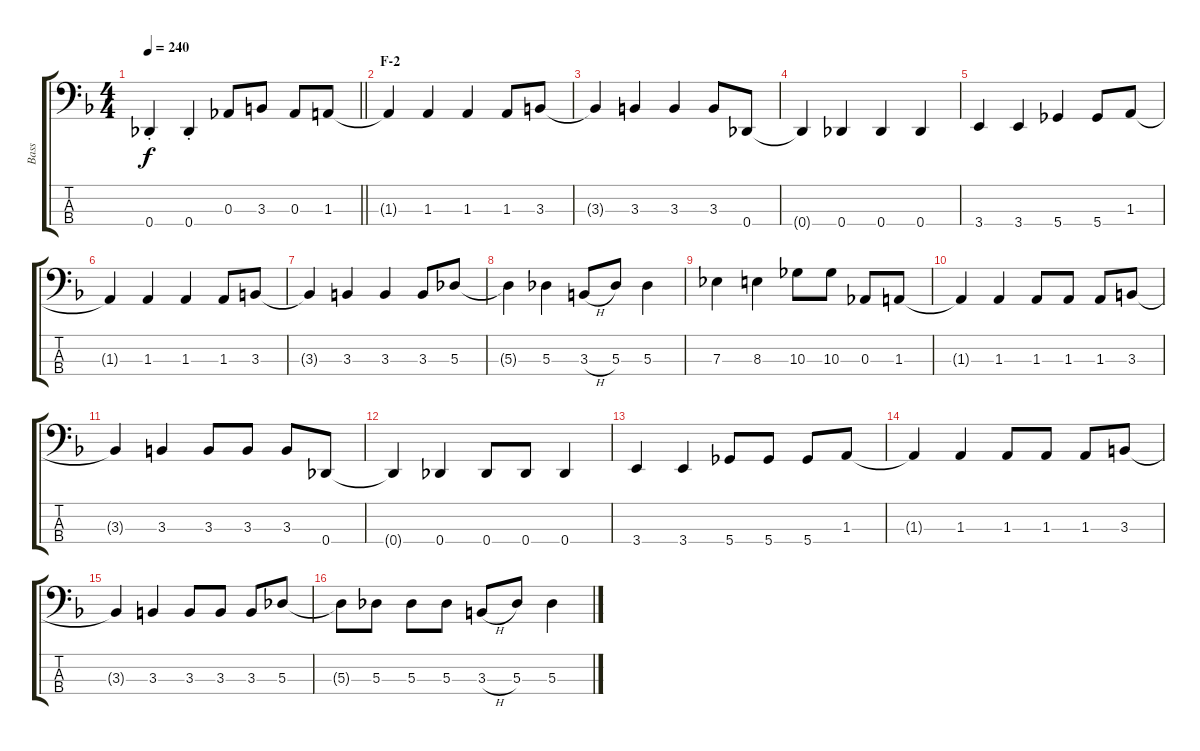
\track ("Bass" "Bass") {instrument electricbasspick}
\staff {score tabs}
\tuning (Gb2 Db2 Ab1 Db1) {hide}
\ts (4 4)
\tempo 240
\clef f4
\barLineRight lightlight
\ks f
0.4{st}.4{dy f} 0.4{st}.4 0.3.8 3.3.8 0.3.8 1.3.8 |
\section ("" "F-2")
1.3{t}.4 1.3.4 1.3.4 1.3.8 3.3.8 |
3.3{t}.4 3.3.4 3.3.4 3.3.8 0.4.8 |
0.4{t}.4 0.4.4 0.4.4 0.4.4 |
3.4.4 3.4.4 5.4.4 5.4.8 1.3.8 |
1.3{t}.4 1.3.4 1.3.4 1.3.8 3.3.8 |
3.3{t}.4 3.3.4 3.3.4 3.3.8 5.3.8 |
5.3{t}.4 5.3.4 3.3{h}.8 5.3.8 5.3.4 |
7.3.4 8.3.4 10.3.8 10.3.8 0.3.8 1.3.8 |
1.3{t}.4 1.3.4 1.3.8 1.3.8 1.3.8 3.3.8 |
3.3{t}.4 3.3.4 3.3.8 3.3.8 3.3.8 0.4.8 |
0.4{t}.4 0.4.4 0.4.8 0.4.8 0.4.4 |
3.4.4 3.4.4 5.4.8 5.4.8 5.4.8 1.3.8 |
1.3{t}.4 1.3.4 1.3.8 1.3.8 1.3.8 3.3.8 |
3.3{t}.4 3.3.4 3.3.8 3.3.8 3.3.8 5.3.8 |
5.3{t}.8 5.3.8 5.3.8 5.3.8 3.3{h}.8 5.3.8 5.3.4
